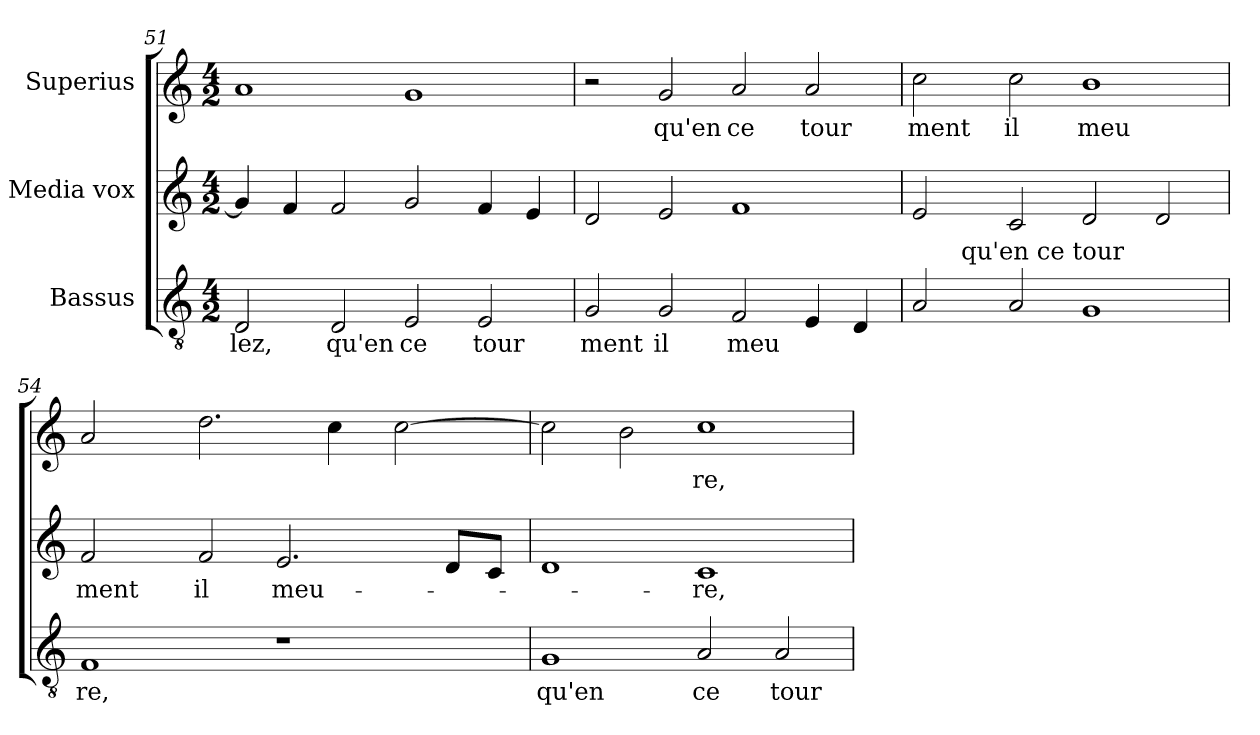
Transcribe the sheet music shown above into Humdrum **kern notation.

**kern	**text	**kern	**text	**kern	**text
*part3	*part3	*part2	*part2	*part1	*part1
*staff3	*staff3	*staff2	*staff2	*staff1	*staff1
*I"Bassus	*	*I"Media vox	*	*I"Superius	*
*clefGv2	*	*clefG2	*	*clefG2	*
*M4/2	*	*M4/2	*	*M4/2	*
=51	=51	=51	=51	=51	=51
!	!LO:LY:b:cj	!	!	!	!
2D/	-lez,	4g/]	.	1a	.
.	.	4f/	.	.	.
!	!LO:LY:b:cj	!	!	!	!
2D/	qu'en	2f/	.	.	.
!	!LO:LY:b:cj	!	!	!	!
2E/	ce	2g/	.	1g	.
!	!LO:LY:b:cj	!	!	!	!
2E/	tour	4f/	.	.	.
.	.	4e/	.	.	.
=52	=52	=52	=52	=52	=52
!	!LO:LY:b:cj	!	!	!	!
2G/	ment	2d/	.	2r	.
!	!LO:LY:b:cj	!	!	!	!LO:LY:b:cj
2G/	il	2e/	.	2g/	qu'en
!	!LO:LY:b	!	!	!	!LO:LY:b:cj
2F/	meu	1f	.	2a/	ce
!	!	!	!	!	!LO:LY:b:cj
4E/	.	.	.	2a/	tour
4D/	.	.	.	.	.
=53	=53	=53	=53	=53	=53
!	!	!	!	!	!LO:LY:b:cj
*^	*	*	*	*	*
2A/	4ryy	.	2e/	.	2cc\	ment
!	!LO:TX:a:t=qu'en ce tour	!	!	!	!	!
.	1..ryy	.	.	.	.	.
!	!	!	!	!	!	!LO:LY:b:cj
2A/	.	.	2c/	.	2cc\	il
!	!	!	!	!	!	!LO:LY:b
1G	.	.	2d/	.	1b	meu
.	.	.	2d/	.	.	.
!!LO:LB:g=z
=54	=54	=54	=54	=54	=54	=54
!	!	!LO:LY:b:cj	!	!LO:LY:b:cj	!	!
*v	*v	*	*	*	*^	*
1F	re,	2f/	-ment	2a/	4ryy	.
.	.	.	.	.	16.ryy	.
.	.	.	.	.	1ryy	.
!	!	!	!LO:LY:b:cj	!	!	!
.	.	2f/	il	2.dd\	.	.
!	!	!	!LO:LY:b	!	!	!
1r	.	2.e/	meu-	.	.	.
.	.	.	.	4cc\	.	.
.	.	.	.	.	2ryy	.
.	.	.	.	[>2cc\	.	.
.	.	8d/L	.	.	.	.
.	.	.	.	.	8ryy	.
.	.	8c/J	.	.	.	.
.	.	.	.	.	32ryy	.
=55	=55	=55	=55	=55	=55	=55
!	!LO:LY:b:cj	!	!	!	!	!
*	*	*	*	*v	*v	*
1G	qu'en	1d	.	2cc\]	.
.	.	.	.	2b\	.
!	!LO:LY:b:cj	!	!LO:LY:b:cj	!	!LO:LY:b:cj
2A/	ce	1c	-re,	1cc	re,
!	!LO:LY:b:cj	!	!	!	!
2A/	tour	.	.	.	.
=	=	=	=	=	=
*-	*-	*-	*-	*-	*-
